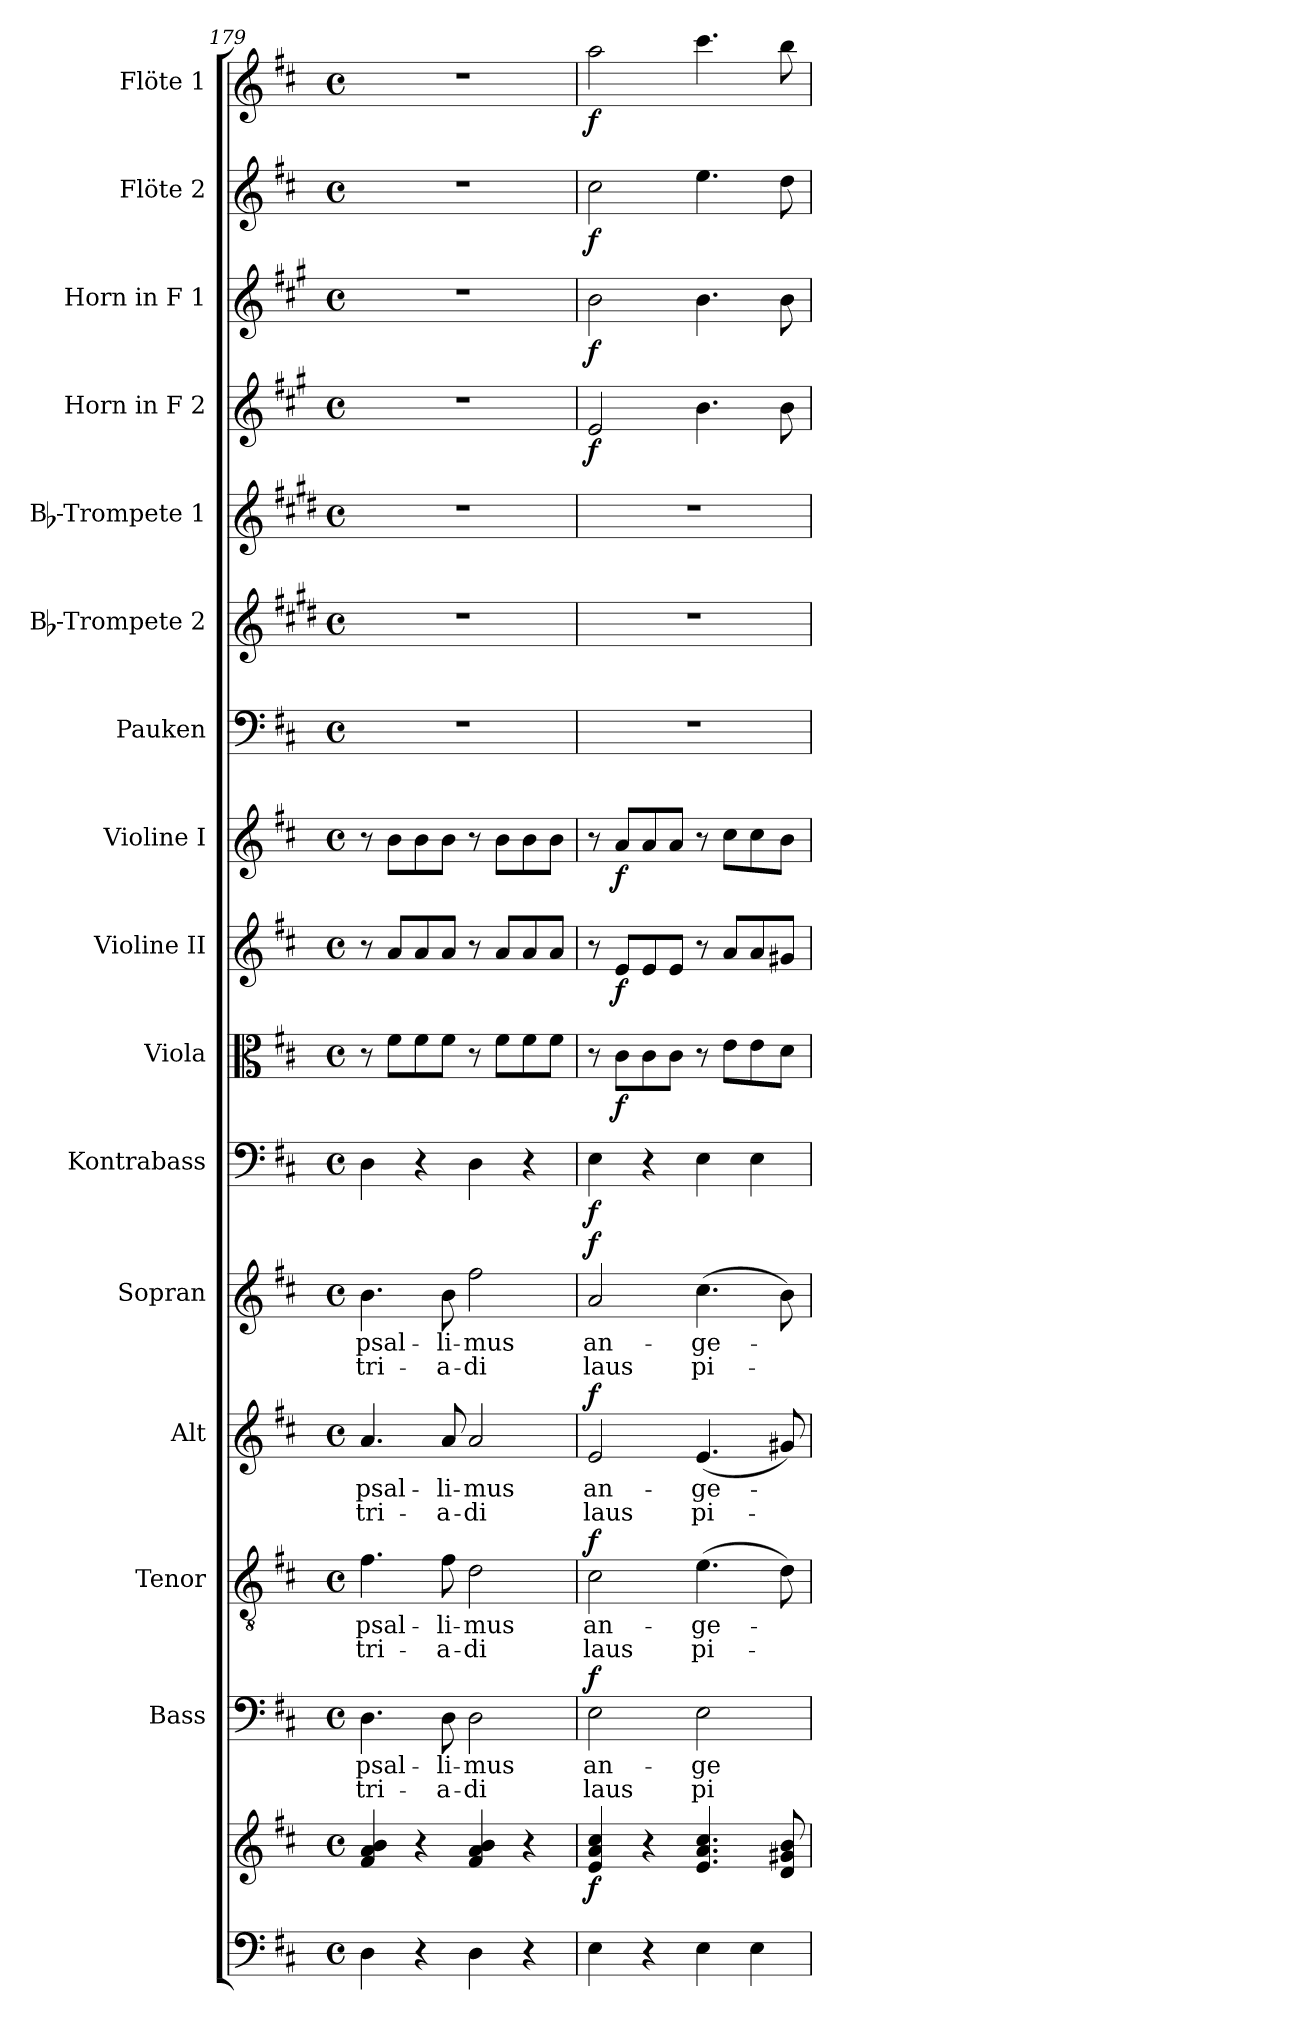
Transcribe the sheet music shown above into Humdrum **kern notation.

**kern	**kern	**dynam	**kern	**text	**text	**dynam	**kern	**text	**text	**dynam	**kern	**text	**text	**dynam	**kern	**text	**text	**dynam	**kern	**dynam	**kern	**dynam	**kern	**dynam	**kern	**dynam	**kern	**kern	**kern	**kern	**dynam	**kern	**dynam	**kern	**dynam	**kern	**dynam
*part16	*part16	*part16	*part15	*part15	*part15	*part15	*part14	*part14	*part14	*part14	*part13	*part13	*part13	*part13	*part12	*part12	*part12	*part12	*part11	*part11	*part10	*part10	*part9	*part9	*part8	*part8	*part7	*part6	*part5	*part4	*part4	*part3	*part3	*part2	*part2	*part1	*part1
*staff17	*staff16	*staff16/17	*staff15	*staff15	*staff15	*staff15	*staff14	*staff14	*staff14	*staff14	*staff13	*staff13	*staff13	*staff13	*staff12	*staff12	*staff12	*staff12	*staff11	*staff11	*staff10	*staff10	*staff9	*staff9	*staff8	*staff8	*staff7	*staff6	*staff5	*staff4	*staff4	*staff3	*staff3	*staff2	*staff2	*staff1	*staff1
*	*	*	*I"Bass	*	*	*	*I"Tenor	*	*	*	*I"Alt	*	*	*	*I"Sopran	*	*	*	*I"Kontrabass	*	*I"Viola	*	*I"Violine II	*	*I"Violine I	*	*I"Pauken	*I"Bb-Trompete 2	*I"Bb-Trompete 1	*I"Horn in F 2	*	*I"Horn in F 1	*	*I"Flöte 2	*	*I"Flöte 1	*
*	*	*	*I'B.	*	*	*	*I'T.	*	*	*	*I'A.	*	*	*	*I'S.	*	*	*	*I'Kb.	*	*I'Vla.	*	*I'Vl. II	*	*I'Vl. I	*	*I'Pk.	*I'Bb Trp. 2	*I'Bb Trp. 1	*	*	*	*	*I'Fl. 2	*	*I'Fl. 1	*
*clefF4	*clefG2	*	*clefF4	*	*	*	*clefGv2	*	*	*	*clefG2	*	*	*	*clefG2	*	*	*	*clefF4	*	*clefC3	*	*clefG2	*	*clefG2	*	*clefF4	*clefG2	*clefG2	*clefG2	*	*clefG2	*	*clefG2	*	*clefG2	*
*	*	*	*	*	*	*	*	*	*	*	*	*	*	*	*	*	*	*	*ITrd7c12	*	*	*	*	*	*	*	*	*ITrd1c2	*ITrd1c2	*ITrd4c7	*	*ITrd4c7	*	*	*	*	*
*k[f#c#]	*k[f#c#]	*	*k[f#c#]	*	*	*	*k[f#c#]	*	*	*	*k[f#c#]	*	*	*	*k[f#c#]	*	*	*	*k[f#c#]	*	*k[f#c#]	*	*k[f#c#]	*	*k[f#c#]	*	*k[f#c#]	*k[f#c#]	*k[f#c#]	*k[f#c#]	*	*k[f#c#]	*	*k[f#c#]	*	*k[f#c#]	*
*D:	*D:	*	*D:	*	*	*	*D:	*	*	*	*D:	*	*	*	*D:	*	*	*	*D:	*	*D:	*	*D:	*	*D:	*	*D:	*D:	*D:	*D:	*	*D:	*	*D:	*	*D:	*
*M4/4	*M4/4	*	*M4/4	*	*	*	*M4/4	*	*	*	*M4/4	*	*	*	*M4/4	*	*	*	*M4/4	*	*M4/4	*	*M4/4	*	*M4/4	*	*M4/4	*M4/4	*M4/4	*M4/4	*	*M4/4	*	*M4/4	*	*M4/4	*
*met(c)	*met(c)	*	*met(c)	*	*	*	*met(c)	*	*	*	*met(c)	*	*	*	*met(c)	*	*	*	*met(c)	*	*met(c)	*	*met(c)	*	*met(c)	*	*met(c)	*met(c)	*met(c)	*met(c)	*	*met(c)	*	*met(c)	*	*met(c)	*
=179	=179	=179	=179	=179	=179	=179	=179	=179	=179	=179	=179	=179	=179	=179	=179	=179	=179	=179	=179	=179	=179	=179	=179	=179	=179	=179	=179	=179	=179	=179	=179	=179	=179	=179	=179	=179	=179
!	!	!	!	!LO:LY:b	!LO:LY:b	!	!	!LO:LY:b	!LO:LY:b	!	!	!LO:LY:b	!LO:LY:b	!	!	!LO:LY:b	!LO:LY:b	!	!	!	!	!	!	!	!	!	!	!	!	!	!	!	!	!	!	!	!
4D\	4f#/ 4a/ 4b/	.	4.D\	psal-	tri-	.	4.f#\	psal-	tri-	.	4.a/	psal-	tri-	.	4.b\	psal-	tri-	.	4DD\	.	8r	.	8r	.	8r	.	1r	1r	1r	1r	.	1r	.	1r	.	1r	.
.	.	.	.	.	.	.	.	.	.	.	.	.	.	.	.	.	.	.	.	.	8f#\L	.	8a/L	.	8b\L	.	.	.	.	.	.	.	.	.	.	.	.
4r	4r	.	.	.	.	.	.	.	.	.	.	.	.	.	.	.	.	.	4r	.	8f#\	.	8a/	.	8b\	.	.	.	.	.	.	.	.	.	.	.	.
!	!	!	!	!LO:LY:b	!LO:LY:b	!	!	!LO:LY:b	!LO:LY:b	!	!	!LO:LY:b	!LO:LY:b	!	!	!LO:LY:b	!LO:LY:b	!	!	!	!	!	!	!	!	!	!	!	!	!	!	!	!	!	!	!	!
.	.	.	8D\	-li-	-a-	.	8f#\	-li-	-a-	.	8a/	-li-	-a-	.	8b\	-li-	-a-	.	.	.	8f#\J	.	8a/J	.	8b\J	.	.	.	.	.	.	.	.	.	.	.	.
!	!	!	!	!LO:LY:b	!LO:LY:b	!	!	!LO:LY:b	!LO:LY:b	!	!	!LO:LY:b	!LO:LY:b	!	!	!LO:LY:b	!LO:LY:b	!	!	!	!	!	!	!	!	!	!	!	!	!	!	!	!	!	!	!	!
4D\	4f#/ 4a/ 4b/	.	2D\	-mus	-di	.	2d\	-mus	-di	.	2a/	-mus	-di	.	2ff#\	-mus	-di	.	4DD\	.	8r	.	8r	.	8r	.	.	.	.	.	.	.	.	.	.	.	.
.	.	.	.	.	.	.	.	.	.	.	.	.	.	.	.	.	.	.	.	.	8f#\L	.	8a/L	.	8b\L	.	.	.	.	.	.	.	.	.	.	.	.
4r	4r	.	.	.	.	.	.	.	.	.	.	.	.	.	.	.	.	.	4r	.	8f#\	.	8a/	.	8b\	.	.	.	.	.	.	.	.	.	.	.	.
.	.	.	.	.	.	.	.	.	.	.	.	.	.	.	.	.	.	.	.	.	8f#\J	.	8a/J	.	8b\J	.	.	.	.	.	.	.	.	.	.	.	.
=180	=180	=180	=180	=180	=180	=180	=180	=180	=180	=180	=180	=180	=180	=180	=180	=180	=180	=180	=180	=180	=180	=180	=180	=180	=180	=180	=180	=180	=180	=180	=180	=180	=180	=180	=180	=180	=180
!	!	!LO:DY:b	!	!LO:LY:b	!LO:LY:b	!LO:DY:a	!	!LO:LY:b	!LO:LY:b	!LO:DY:a	!	!LO:LY:b	!LO:LY:b	!LO:DY:a	!	!LO:LY:b	!LO:LY:b	!LO:DY:a	!	!LO:DY:b	!	!	!	!	!	!	!	!	!	!	!LO:DY:b	!	!LO:DY:b	!	!LO:DY:b	!	!LO:DY:b
4E\	4e/ 4a/ 4cc#/	f	2E\	an-	laus	f	2c#\	an-	laus	f	2e/	an-	laus	f	2a/	an-	laus	f	4EE\	f	8r	.	8r	.	8r	.	1r	1r	1r	2A/	f	2e\	f	2cc#\	f	2aa\	f
!	!	!	!	!	!	!	!	!	!	!	!	!	!	!	!	!	!	!	!	!	!	!LO:DY:b	!	!LO:DY:b	!	!LO:DY:b	!	!	!	!	!	!	!	!	!	!	!
.	.	.	.	.	.	.	.	.	.	.	.	.	.	.	.	.	.	.	.	.	8c#\L	f	8e/L	f	8a/L	f	.	.	.	.	.	.	.	.	.	.	.
4r	4r	.	.	.	.	.	.	.	.	.	.	.	.	.	.	.	.	.	4r	.	8c#\	.	8e/	.	8a/	.	.	.	.	.	.	.	.	.	.	.	.
.	.	.	.	.	.	.	.	.	.	.	.	.	.	.	.	.	.	.	.	.	8c#\J	.	8e/J	.	8a/J	.	.	.	.	.	.	.	.	.	.	.	.
!	!	!	!	!LO:LY:b	!LO:LY:b	!	!	!LO:LY:b	!LO:LY:b	!	!	!LO:LY:b	!LO:LY:b	!	!	!LO:LY:b	!LO:LY:b	!	!	!	!	!	!	!	!	!	!	!	!	!	!	!	!	!	!	!	!
4E\	4.e/ 4.a/ 4.cc#/	.	2E\	-ge-	pi-	.	(>4.e\	-ge-	pi-	.	(<4.e/	-ge-	pi-	.	(>4.cc#\	-ge-	pi-	.	4EE\	.	8r	.	8r	.	8r	.	.	.	.	4.e\	.	4.e\	.	4.ee\	.	4.ccc#\	.
.	.	.	.	.	.	.	.	.	.	.	.	.	.	.	.	.	.	.	.	.	8e\L	.	8a/L	.	8cc#\L	.	.	.	.	.	.	.	.	.	.	.	.
4E\	.	.	.	.	.	.	.	.	.	.	.	.	.	.	.	.	.	.	4EE\	.	8e\	.	8a/	.	8cc#\	.	.	.	.	.	.	.	.	.	.	.	.
.	8d/ 8g#X/ 8b/	.	.	.	.	.	8d\)	.	.	.	8g#X/)	.	.	.	8b\)	.	.	.	.	.	8d\J	.	8g#X/J	.	8b\J	.	.	.	.	8e\	.	8e\	.	8dd\	.	8bb\	.
=	=	=	=	=	=	=	=	=	=	=	=	=	=	=	=	=	=	=	=	=	=	=	=	=	=	=	=	=	=	=	=	=	=	=	=	=	=
*-	*-	*-	*-	*-	*-	*-	*-	*-	*-	*-	*-	*-	*-	*-	*-	*-	*-	*-	*-	*-	*-	*-	*-	*-	*-	*-	*-	*-	*-	*-	*-	*-	*-	*-	*-	*-	*-
